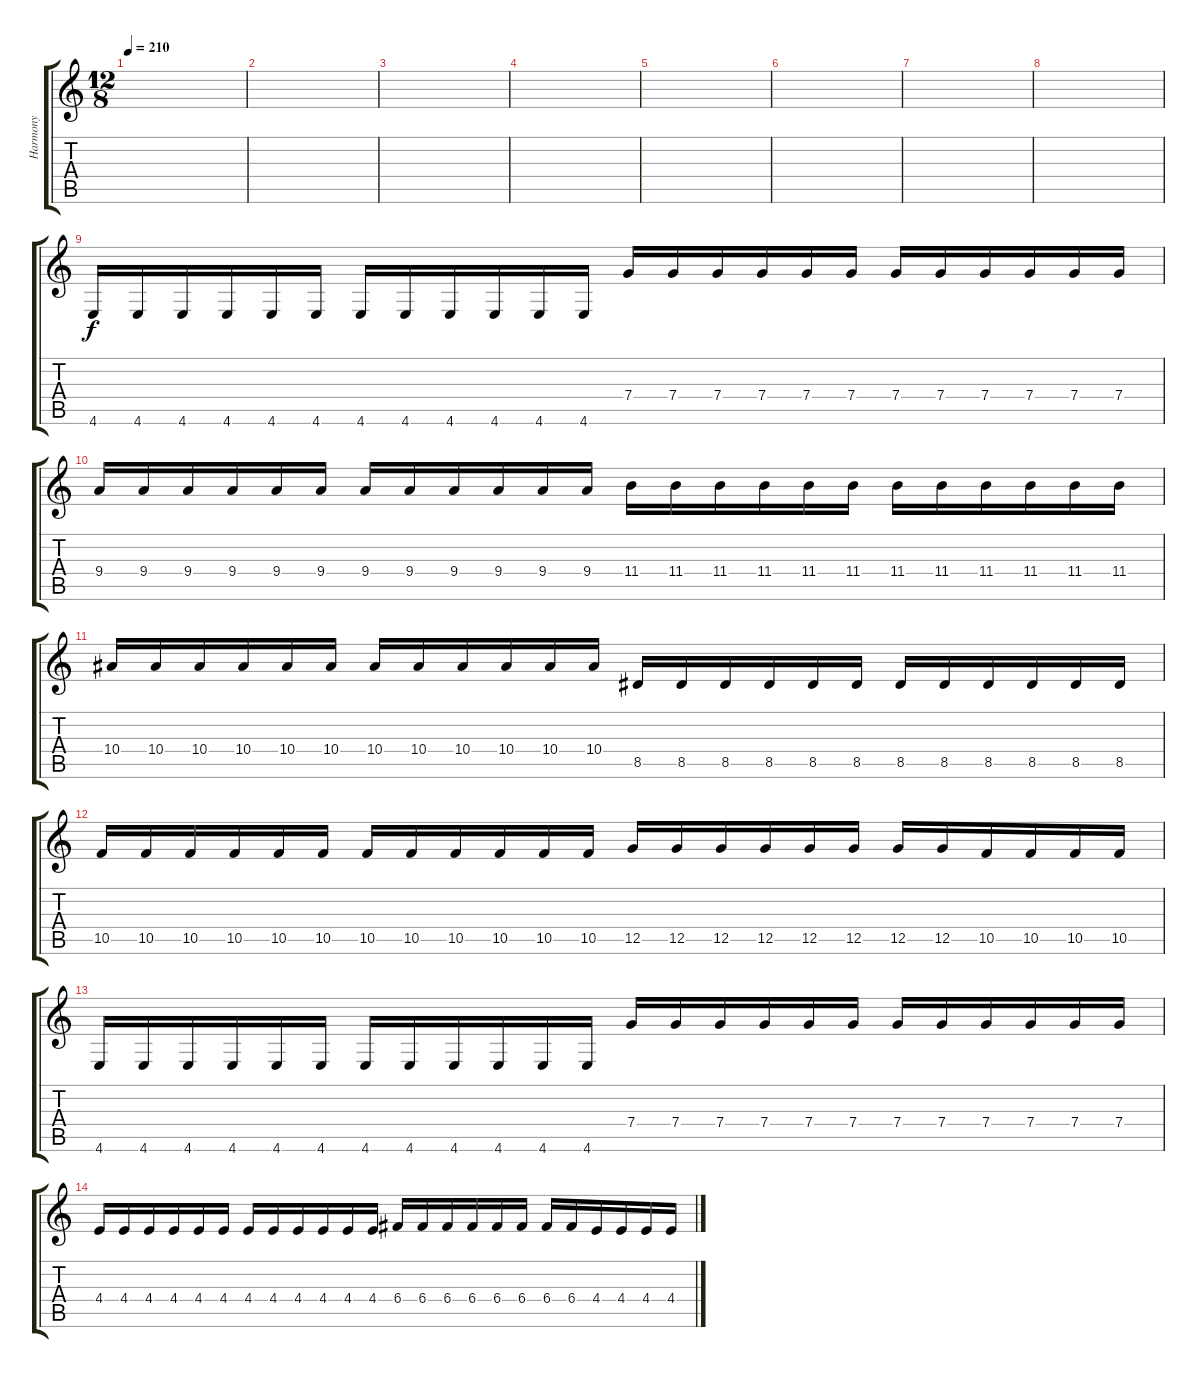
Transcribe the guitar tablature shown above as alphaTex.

\track ("Harmony" "Harmony") {instrument distortionguitar}
\staff {score tabs}
\tuning (D4 A3 F3 C3 G2 C2) {hide}
\ts (12 8)
\tempo 210
\clef g2
\ks c
|
|
|
|
|
|
|
|
4.6.16 4.6.16 4.6.16 4.6.16 4.6.16 4.6.16 4.6.16 4.6.16 4.6.16 4.6.16 4.6.16 4.6.16 7.4.16 7.4.16 7.4.16 7.4.16 7.4.16 7.4.16 7.4.16 7.4.16 7.4.16 7.4.16 7.4.16 7.4.16 |
9.4.16 9.4.16 9.4.16 9.4.16 9.4.16 9.4.16 9.4.16 9.4.16 9.4.16 9.4.16 9.4.16 9.4.16 11.4.16 11.4.16 11.4.16 11.4.16 11.4.16 11.4.16 11.4.16 11.4.16 11.4.16 11.4.16 11.4.16 11.4.16 |
10.4.16 10.4.16 10.4.16 10.4.16 10.4.16 10.4.16 10.4.16 10.4.16 10.4.16 10.4.16 10.4.16 10.4.16 8.5.16 8.5.16 8.5.16 8.5.16 8.5.16 8.5.16 8.5.16 8.5.16 8.5.16 8.5.16 8.5.16 8.5.16 |
10.5.16 10.5.16 10.5.16 10.5.16 10.5.16 10.5.16 10.5.16 10.5.16 10.5.16 10.5.16 10.5.16 10.5.16 12.5.16 12.5.16 12.5.16 12.5.16 12.5.16 12.5.16 12.5.16 12.5.16 10.5.16 10.5.16 10.5.16 10.5.16 |
4.6.16 4.6.16 4.6.16 4.6.16 4.6.16 4.6.16 4.6.16 4.6.16 4.6.16 4.6.16 4.6.16 4.6.16 7.4.16 7.4.16 7.4.16 7.4.16 7.4.16 7.4.16 7.4.16 7.4.16 7.4.16 7.4.16 7.4.16 7.4.16 |
4.4.16 4.4.16 4.4.16 4.4.16 4.4.16 4.4.16 4.4.16 4.4.16 4.4.16 4.4.16 4.4.16 4.4.16 6.4.16 6.4.16 6.4.16 6.4.16 6.4.16 6.4.16 6.4.16 6.4.16 4.4.16 4.4.16 4.4.16 4.4.16
